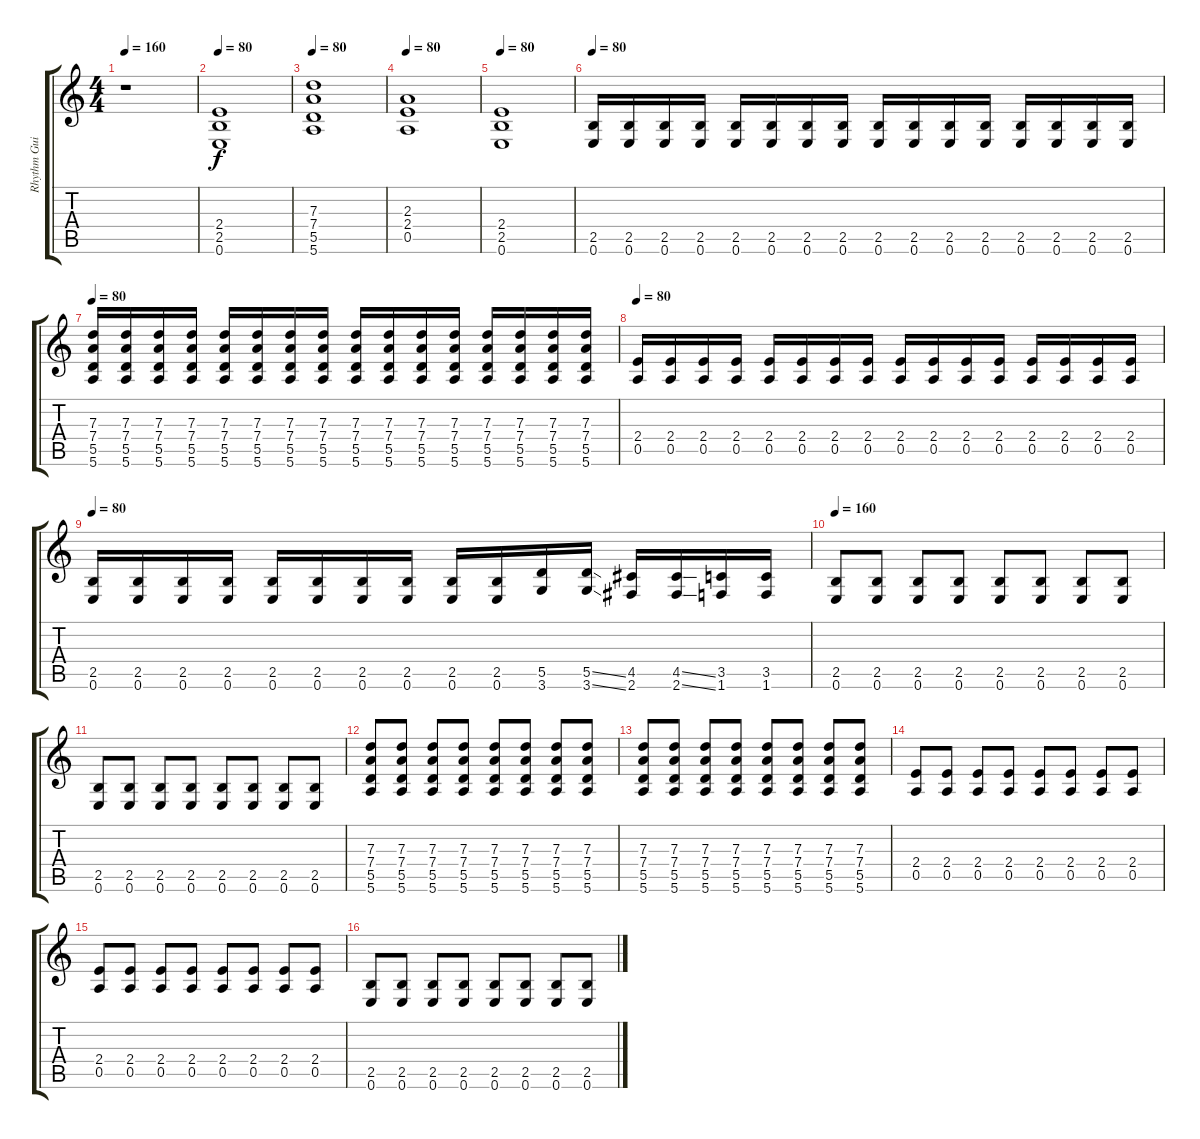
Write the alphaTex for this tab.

\track ("Rhythm Guitar" "Rhythm Gui") {instrument overdrivenguitar}
\staff {score tabs}
\tuning (E4 B3 G3 D3 A2 E2) {hide}
\ts (4 4)
\tempo 160
\tempo 80
\tempo 160
\clef g2
\ks c
r.1{dy f instrument overdrivenguitar} |
\tempo 80
(2.4 2.5 0.6).1 |
\tempo 80
(7.3 7.4 5.5 5.6).1 |
\tempo 80
(2.3 2.4 0.5).1 |
\tempo 80
(2.4 2.5 0.6).1 |
\tempo 80
(2.5 0.6).16 (2.5 0.6).16 (2.5 0.6).16 (2.5 0.6).16 (2.5 0.6).16 (2.5 0.6).16 (2.5 0.6).16 (2.5 0.6).16 (2.5 0.6).16 (2.5 0.6).16 (2.5 0.6).16 (2.5 0.6).16 (2.5 0.6).16 (2.5 0.6).16 (2.5 0.6).16 (2.5 0.6).16 |
\tempo 80
(7.3 7.4 5.5 5.6).16 (7.3 7.4 5.5 5.6).16 (7.3 7.4 5.5 5.6).16 (7.3 7.4 5.5 5.6).16 (7.3 7.4 5.5 5.6).16 (7.3 7.4 5.5 5.6).16 (7.3 7.4 5.5 5.6).16 (7.3 7.4 5.5 5.6).16 (7.3 7.4 5.5 5.6).16 (7.3 7.4 5.5 5.6).16 (7.3 7.4 5.5 5.6).16 (7.3 7.4 5.5 5.6).16 (7.3 7.4 5.5 5.6).16 (7.3 7.4 5.5 5.6).16 (7.3 7.4 5.5 5.6).16 (7.3 7.4 5.5 5.6).16 |
\tempo 80
(2.4 0.5).16 (2.4 0.5).16 (2.4 0.5).16 (2.4 0.5).16 (2.4 0.5).16 (2.4 0.5).16 (2.4 0.5).16 (2.4 0.5).16 (2.4 0.5).16 (2.4 0.5).16 (2.4 0.5).16 (2.4 0.5).16 (2.4 0.5).16 (2.4 0.5).16 (2.4 0.5).16 (2.4 0.5).16 |
\tempo 80
(2.5 0.6).16 (2.5 0.6).16 (2.5 0.6).16 (2.5 0.6).16 (2.5 0.6).16 (2.5 0.6).16 (2.5 0.6).16 (2.5 0.6).16 (2.5 0.6).16 (2.5 0.6).16 (5.5 3.6).16 (5.5{ss} 3.6{ss}).16 (4.5 2.6).16 (4.5{ss} 2.6{ss}).16 (3.5 1.6).16 (3.5 1.6).16 |
\tempo 160
(2.5 0.6).8 (2.5 0.6).8 (2.5 0.6).8 (2.5 0.6).8 (2.5 0.6).8 (2.5 0.6).8 (2.5 0.6).8 (2.5 0.6).8 |
(2.5 0.6).8 (2.5 0.6).8 (2.5 0.6).8 (2.5 0.6).8 (2.5 0.6).8 (2.5 0.6).8 (2.5 0.6).8 (2.5 0.6).8 |
(7.3 7.4 5.5 5.6).8 (7.3 7.4 5.5 5.6).8 (7.3 7.4 5.5 5.6).8 (7.3 7.4 5.5 5.6).8 (7.3 7.4 5.5 5.6).8 (7.3 7.4 5.5 5.6).8 (7.3 7.4 5.5 5.6).8 (7.3 7.4 5.5 5.6).8 |
(7.3 7.4 5.5 5.6).8 (7.3 7.4 5.5 5.6).8 (7.3 7.4 5.5 5.6).8 (7.3 7.4 5.5 5.6).8 (7.3 7.4 5.5 5.6).8 (7.3 7.4 5.5 5.6).8 (7.3 7.4 5.5 5.6).8 (7.3 7.4 5.5 5.6).8 |
(2.4 0.5).8 (2.4 0.5).8 (2.4 0.5).8 (2.4 0.5).8 (2.4 0.5).8 (2.4 0.5).8 (2.4 0.5).8 (2.4 0.5).8 |
(2.4 0.5).8 (2.4 0.5).8 (2.4 0.5).8 (2.4 0.5).8 (2.4 0.5).8 (2.4 0.5).8 (2.4 0.5).8 (2.4 0.5).8 |
(2.5 0.6).8 (2.5 0.6).8 (2.5 0.6).8 (2.5 0.6).8 (2.5 0.6).8 (2.5 0.6).8 (2.5 0.6).8 (2.5 0.6).8
